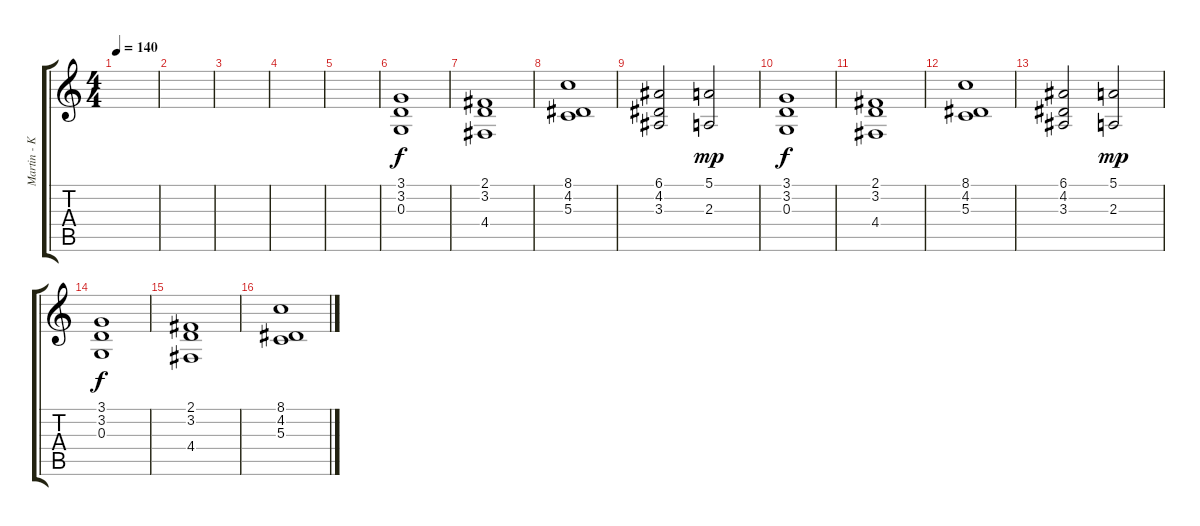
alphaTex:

\track ("Martin - Keyboard2" "Martin - K") {instrument choiraahs}
\staff {score tabs}
\tuning (E4 B3 G3 D3 A2 E2) {hide}
\ts (4 4)
\tempo 140
\clef g2
\ks c
|
|
|
|
|
(3.1 3.2 0.3).1 |
(2.1 3.2 4.4).1 |
(8.1 4.2 5.3).1 |
(6.1 4.2 3.3).2 (5.1 2.3).2{dy mp} |
(3.1 3.2 0.3).1{dy f} |
(2.1 3.2 4.4).1 |
(8.1 4.2 5.3).1 |
(6.1 4.2 3.3).2 (5.1 2.3).2{dy mp} |
(3.1 3.2 0.3).1{dy f} |
(2.1 3.2 4.4).1 |
(8.1 4.2 5.3).1
